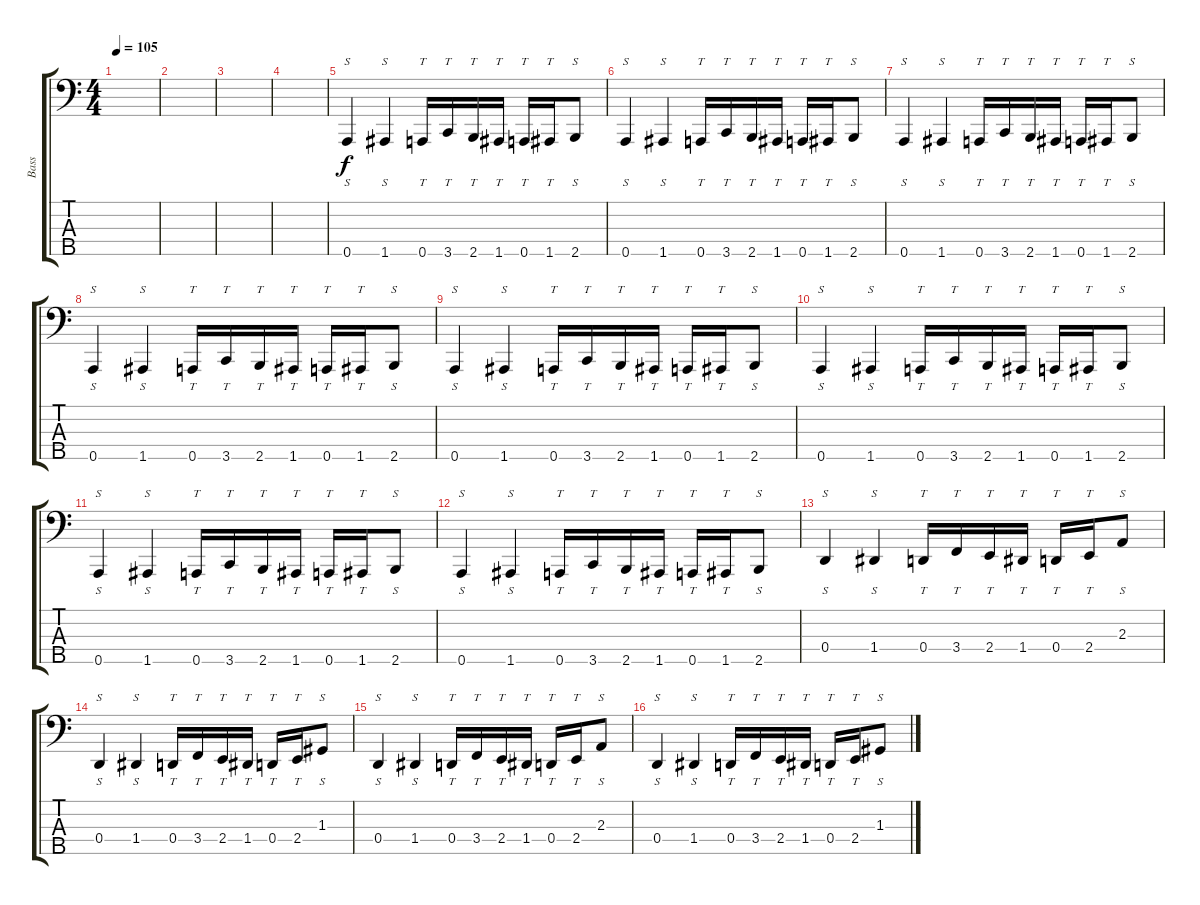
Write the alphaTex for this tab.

\track ("Bass" "Bass") {instrument slapbass1}
\staff {score tabs}
\tuning (F2 C2 G1 D1 A0) {hide}
\ts (4 4)
\tempo 105
\clef f4
\ks c
|
|
|
|
0.5.4{s} 1.5.4{s} 0.5.16{tt} 3.5.16{tt} 2.5.16{tt} 1.5.16{tt} 0.5.16{tt} 1.5.16{tt} 2.5.8{s} |
0.5.4{s} 1.5.4{s} 0.5.16{tt} 3.5.16{tt} 2.5.16{tt} 1.5.16{tt} 0.5.16{tt} 1.5.16{tt} 2.5.8{s} |
0.5.4{s} 1.5.4{s} 0.5.16{tt} 3.5.16{tt} 2.5.16{tt} 1.5.16{tt} 0.5.16{tt} 1.5.16{tt} 2.5.8{s} |
0.5.4{s} 1.5.4{s} 0.5.16{tt} 3.5.16{tt} 2.5.16{tt} 1.5.16{tt} 0.5.16{tt} 1.5.16{tt} 2.5.8{s} |
0.5.4{s} 1.5.4{s} 0.5.16{tt} 3.5.16{tt} 2.5.16{tt} 1.5.16{tt} 0.5.16{tt} 1.5.16{tt} 2.5.8{s} |
0.5.4{s} 1.5.4{s} 0.5.16{tt} 3.5.16{tt} 2.5.16{tt} 1.5.16{tt} 0.5.16{tt} 1.5.16{tt} 2.5.8{s} |
0.5.4{s} 1.5.4{s} 0.5.16{tt} 3.5.16{tt} 2.5.16{tt} 1.5.16{tt} 0.5.16{tt} 1.5.16{tt} 2.5.8{s} |
0.5.4{s} 1.5.4{s} 0.5.16{tt} 3.5.16{tt} 2.5.16{tt} 1.5.16{tt} 0.5.16{tt} 1.5.16{tt} 2.5.8{s} |
0.4.4{s} 1.4.4{s} 0.4.16{tt} 3.4.16{tt} 2.4.16{tt} 1.4.16{tt} 0.4.16{tt} 2.4.16{tt} 2.3.8{s} |
0.4.4{s} 1.4.4{s} 0.4.16{tt} 3.4.16{tt} 2.4.16{tt} 1.4.16{tt} 0.4.16{tt} 2.4.16{tt} 1.3.8{s} |
0.4.4{s} 1.4.4{s} 0.4.16{tt} 3.4.16{tt} 2.4.16{tt} 1.4.16{tt} 0.4.16{tt} 2.4.16{tt} 2.3.8{s} |
0.4.4{s} 1.4.4{s} 0.4.16{tt} 3.4.16{tt} 2.4.16{tt} 1.4.16{tt} 0.4.16{tt} 2.4.16{tt} 1.3.8{s}
